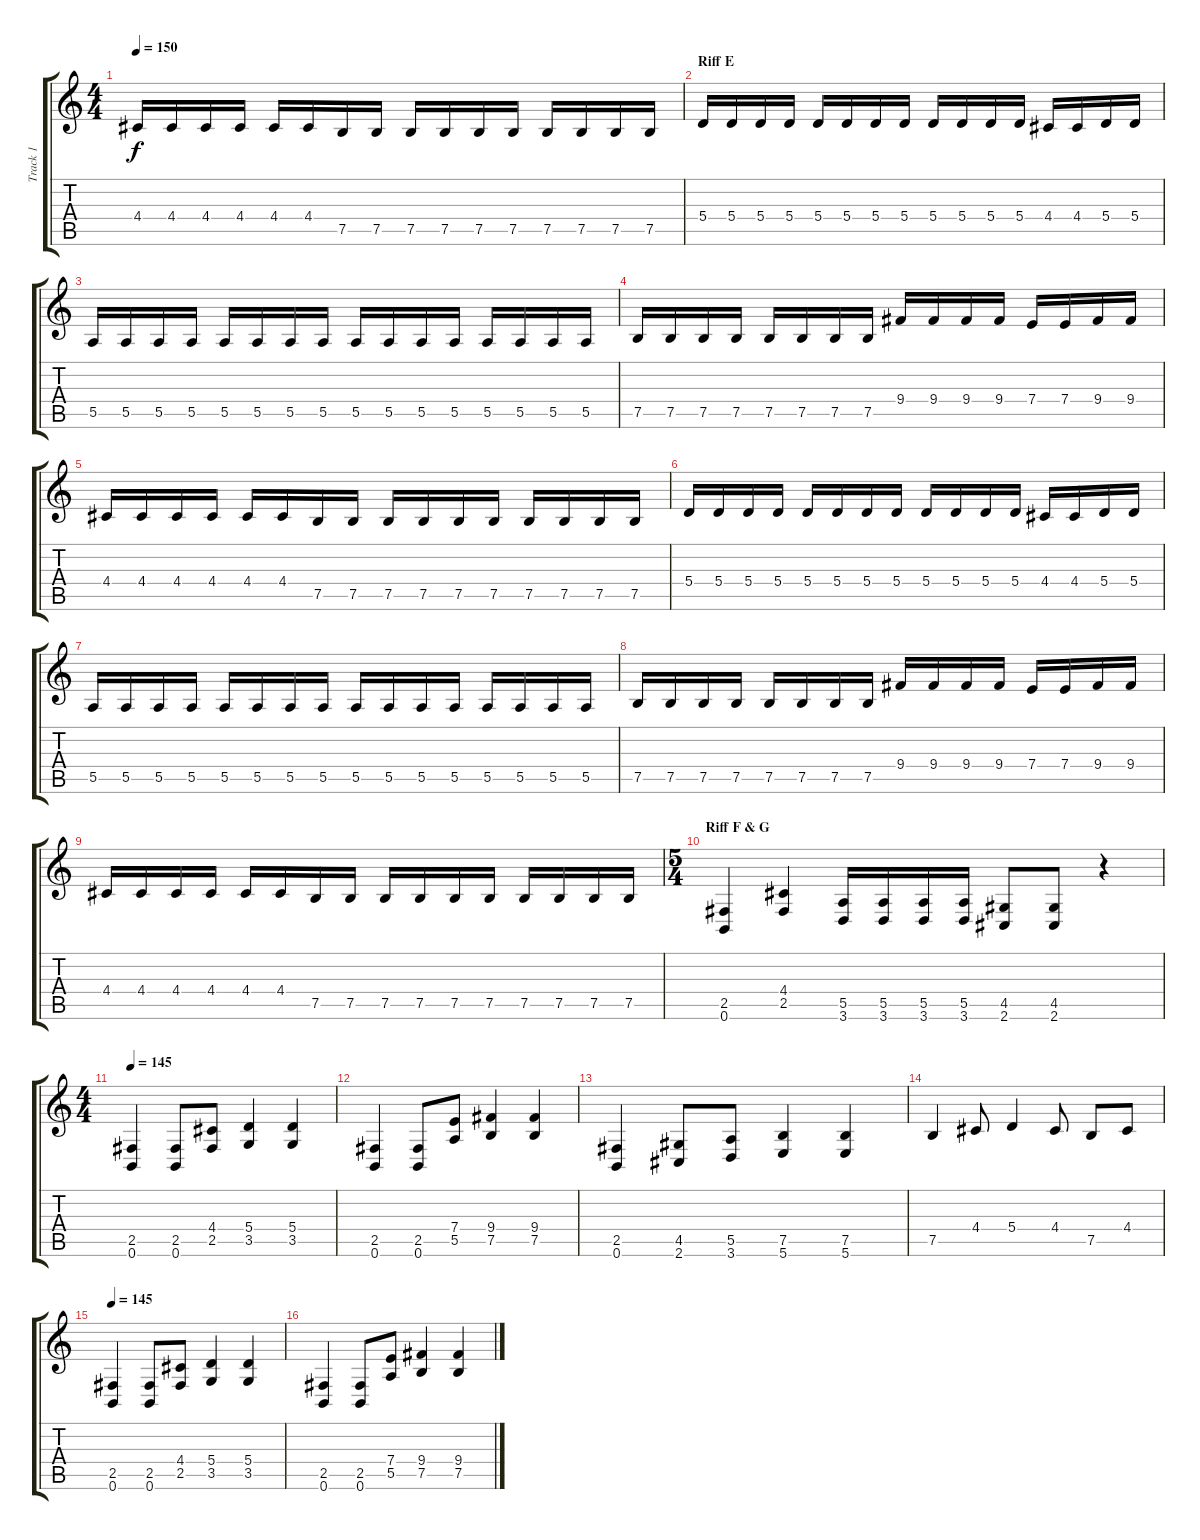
\track ("Track 1" "Track 1") {instrument overdrivenguitar}
\staff {score tabs}
\tuning (B3 Gb3 D3 A2 E2 B1) {hide}
\ts (4 4)
\tempo 150
\clef g2
\ks c
4.4.16{dy f} 4.4.16 4.4.16 4.4.16 4.4.16 4.4.16 7.5.16 7.5.16 7.5.16 7.5.16 7.5.16 7.5.16 7.5.16 7.5.16 7.5.16 7.5.16 |
\section ("" "Riff E")
5.4.16 5.4.16 5.4.16 5.4.16 5.4.16 5.4.16 5.4.16 5.4.16 5.4.16 5.4.16 5.4.16 5.4.16 4.4.16 4.4.16 5.4.16 5.4.16 |
5.5.16 5.5.16 5.5.16 5.5.16 5.5.16 5.5.16 5.5.16 5.5.16 5.5.16 5.5.16 5.5.16 5.5.16 5.5.16 5.5.16 5.5.16 5.5.16 |
7.5.16 7.5.16 7.5.16 7.5.16 7.5.16 7.5.16 7.5.16 7.5.16 9.4.16 9.4.16 9.4.16 9.4.16 7.4.16 7.4.16 9.4.16 9.4.16 |
4.4.16 4.4.16 4.4.16 4.4.16 4.4.16 4.4.16 7.5.16 7.5.16 7.5.16 7.5.16 7.5.16 7.5.16 7.5.16 7.5.16 7.5.16 7.5.16 |
5.4.16 5.4.16 5.4.16 5.4.16 5.4.16 5.4.16 5.4.16 5.4.16 5.4.16 5.4.16 5.4.16 5.4.16 4.4.16 4.4.16 5.4.16 5.4.16 |
5.5.16 5.5.16 5.5.16 5.5.16 5.5.16 5.5.16 5.5.16 5.5.16 5.5.16 5.5.16 5.5.16 5.5.16 5.5.16 5.5.16 5.5.16 5.5.16 |
7.5.16 7.5.16 7.5.16 7.5.16 7.5.16 7.5.16 7.5.16 7.5.16 9.4.16 9.4.16 9.4.16 9.4.16 7.4.16 7.4.16 9.4.16 9.4.16 |
4.4.16 4.4.16 4.4.16 4.4.16 4.4.16 4.4.16 7.5.16 7.5.16 7.5.16 7.5.16 7.5.16 7.5.16 7.5.16 7.5.16 7.5.16 7.5.16 |
\ts (5 4)
\section ("" "Riff F & G")
(2.5 0.6).4 (4.4 2.5).4 (5.5 3.6).16 (5.5 3.6).16 (5.5 3.6).16 (5.5 3.6).16 (4.5 2.6).8 (4.5 2.6).8 r.4 |
\ts (4 4)
\tempo 145
(2.5 0.6).4 (2.5 0.6).8 (4.4 2.5).8 (5.4 3.5).4 (5.4 3.5).4 |
(2.5 0.6).4 (2.5 0.6).8 (7.4 5.5).8 (9.4 7.5).4 (9.4 7.5).4 |
(2.5 0.6).4 (4.5 2.6).8 (5.5 3.6).8 (7.5 5.6).4 (7.5 5.6).4 |
7.5.4 4.4.8 5.4.4 4.4.8 7.5.8 4.4.8 |
\tempo 145
(2.5 0.6).4 (2.5 0.6).8 (4.4 2.5).8 (5.4 3.5).4 (5.4 3.5).4 |
(2.5 0.6).4 (2.5 0.6).8 (7.4 5.5).8 (9.4 7.5).4 (9.4 7.5).4
